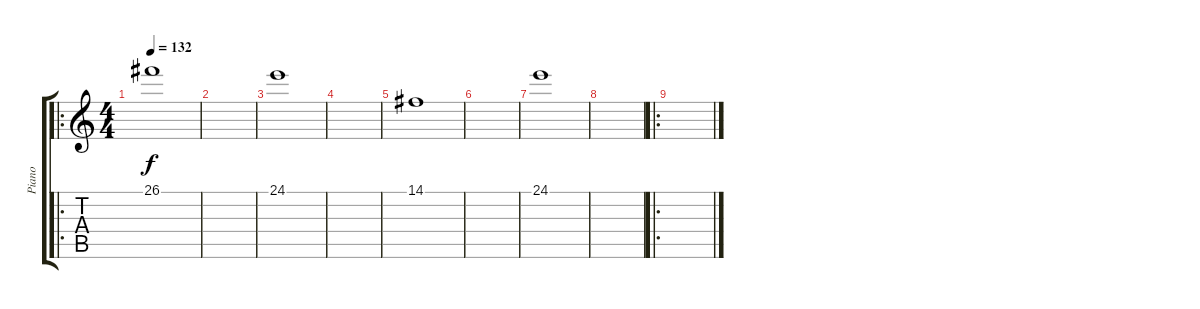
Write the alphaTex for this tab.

\track ("Piano" "Piano") {instrument acousticgrandpiano}
\staff {score tabs}
\tuning (E4 B3 G3 D3 A2 E2) {hide}
\ro
\ts (4 4)
\tempo 132
\clef g2
\ks c
26.1.1{dy f} |
|
24.1.1 |
|
14.1.1 |
|
24.1.1 |
|
\ro
